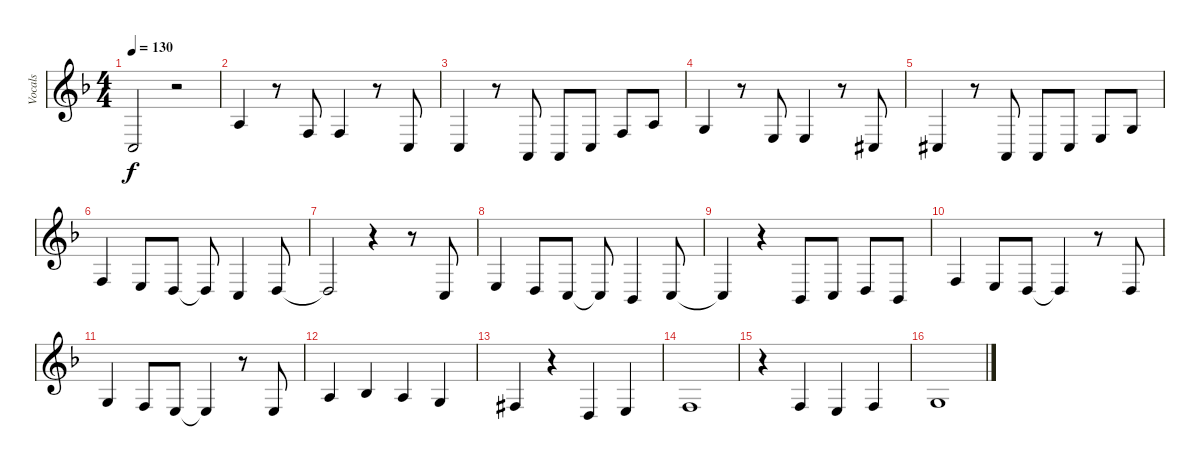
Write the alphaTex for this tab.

\track ("Vocals" "Vocals") {instrument violin}
\staff {score}
\tuning (E4 B3 G3 D3 A2 D2) {hide}
\ts (4 4)
\tempo 130
\clef g2
\ks f
3.5{t}.2{dy f} r.2 |
2.3.4 r.8 3.4.8 3.4.4 r.8 3.5.8 |
3.5.4 r.8 0.5.8 0.5.8 3.5.8 3.4.8 2.3.8 |
0.3.4 r.8 2.4.8 2.4.4 r.8 4.5{acc #}.8 |
4.5{acc #}.4 r.8 0.5.8 0.5.8 4.5{acc #}.8 2.4.8 0.3.8 |
3.4.4 2.4.8 0.4.8 0.4{t}.8 3.5.4 0.4.8 |
0.4{t}.2 r.4 r.8 3.5.8 |
2.4.4 0.4.8 3.5.8 3.5{t}.8 1.5.4 3.5.8 |
3.5{t}.4 r.4 1.5.8 3.5.8 0.4.8 1.5.8 |
3.4.4 2.4.8 0.4.8 0.4{t}.4 r.8 0.4.8 |
0.3.4 3.4.8 2.4.8 2.4{t}.4 r.8 2.4.8 |
2.3.4 3.3.4 2.3.4 0.3.4 |
4.4{acc #}.4 r.4 0.4.4 2.4.4 |
3.4.1 |
r.4 3.4.4 2.4.4 3.4.4 |
0.3.1
